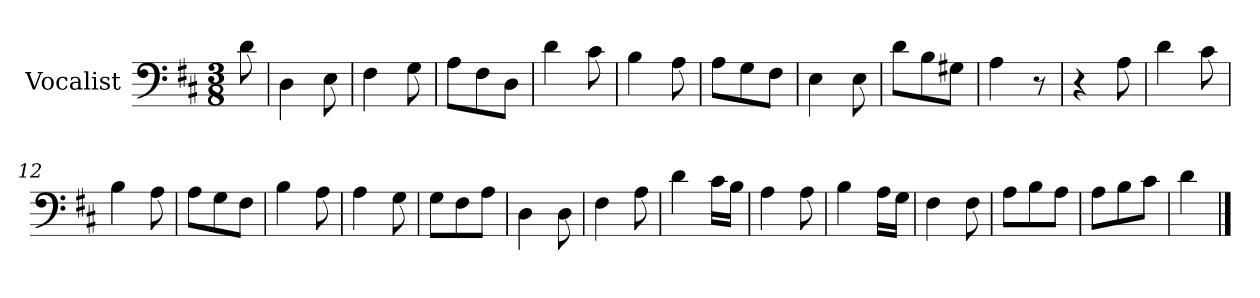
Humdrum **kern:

**kern
*part1
*staff1
*I"Vocalist
*k[f#c#]
*D:
*M3/8
=
8d
=1
4D
8E
=2
4F#
8G
=3
8AL
8F#
8DJ
=4
4d
8c#
=5
4B
8A
=6
8AL
8G
8F#J
=7
4E
8E
=8
8dL
8B
8G#XJ
=9
4A
8r
=10
4r
8A
=11
4d
8c#
=12
4B
8A
=13
8AL
8G
8F#J
=14
4B
8A
=15
4A
8G
=16
8GL
8F#
8AJ
=17
4D
8D
=18
4F#
8A
=19
4d
16c#LL
16BJJ
=20
4A
8A
=21
4B
16ALL
16GJJ
=22
4F#
8F#
=23
8AL
8B
8AJ
=24
8AL
8B
8c#J
=25
4d
==
*-
